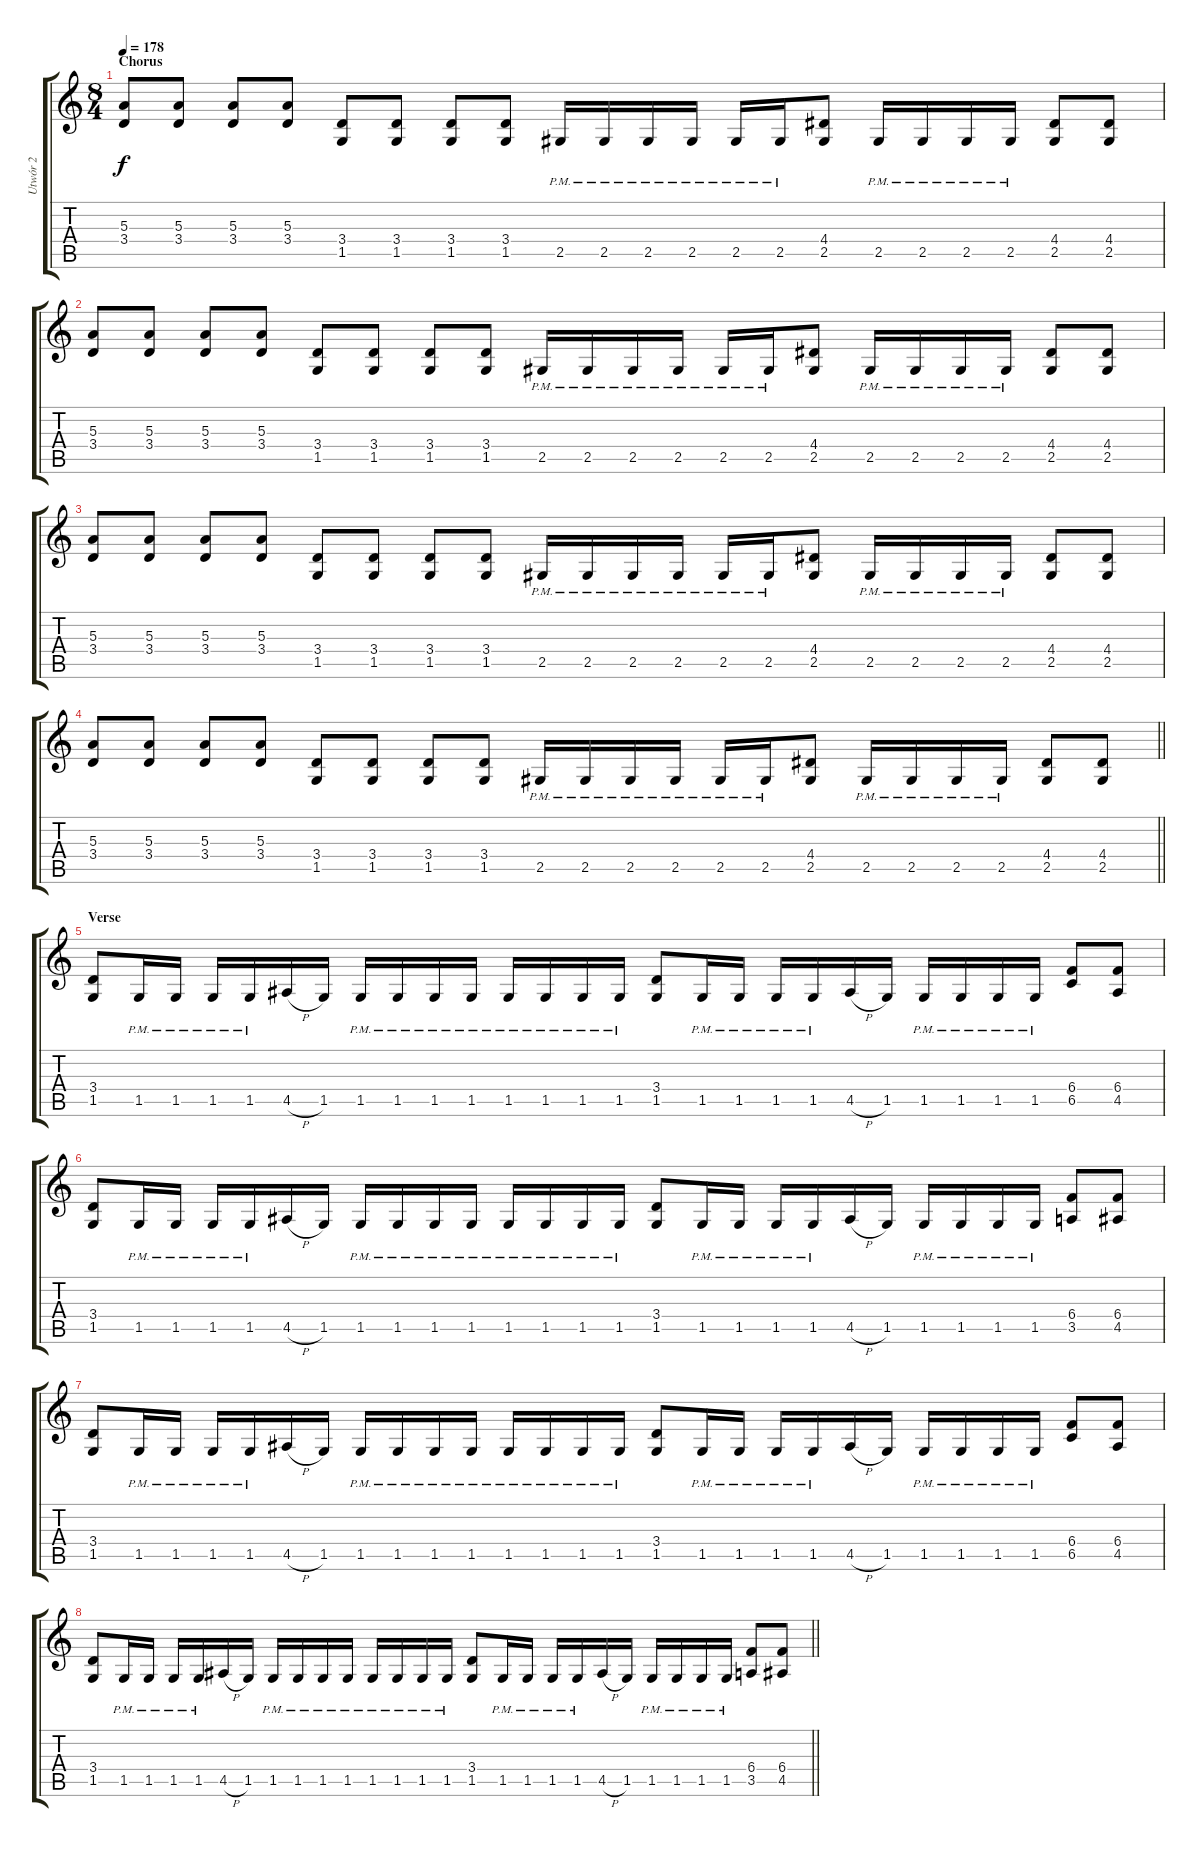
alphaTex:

\track ("Utwór 2" "Utwór 2") {instrument distortionguitar}
\staff {score tabs}
\tuning (Db4 Ab3 E3 B2 Gb2 Db2) {hide}
\ts (8 4)
\section ("" "Chorus")
\tempo 178
\clef g2
\ks c
(5.3 3.4).8{dy f} (5.3 3.4).8 (5.3 3.4).8 (5.3 3.4).8 (3.4 1.5).8 (3.4 1.5).8 (3.4 1.5).8 (3.4 1.5).8 2.5{pm}.16 2.5{pm}.16 2.5{pm}.16 2.5{pm}.16 2.5{pm}.16 2.5{pm}.16 (4.4 2.5).8 2.5{pm}.16 2.5{pm}.16 2.5{pm}.16 2.5{pm}.16 (4.4 2.5).8 (4.4 2.5).8 |
(5.3 3.4).8 (5.3 3.4).8 (5.3 3.4).8 (5.3 3.4).8 (3.4 1.5).8 (3.4 1.5).8 (3.4 1.5).8 (3.4 1.5).8 2.5{pm}.16 2.5{pm}.16 2.5{pm}.16 2.5{pm}.16 2.5{pm}.16 2.5{pm}.16 (4.4 2.5).8 2.5{pm}.16 2.5{pm}.16 2.5{pm}.16 2.5{pm}.16 (4.4 2.5).8 (4.4 2.5).8 |
(5.3 3.4).8 (5.3 3.4).8 (5.3 3.4).8 (5.3 3.4).8 (3.4 1.5).8 (3.4 1.5).8 (3.4 1.5).8 (3.4 1.5).8 2.5{pm}.16 2.5{pm}.16 2.5{pm}.16 2.5{pm}.16 2.5{pm}.16 2.5{pm}.16 (4.4 2.5).8 2.5{pm}.16 2.5{pm}.16 2.5{pm}.16 2.5{pm}.16 (4.4 2.5).8 (4.4 2.5).8 |
\barLineRight lightlight
(5.3 3.4).8 (5.3 3.4).8 (5.3 3.4).8 (5.3 3.4).8 (3.4 1.5).8 (3.4 1.5).8 (3.4 1.5).8 (3.4 1.5).8 2.5{pm}.16 2.5{pm}.16 2.5{pm}.16 2.5{pm}.16 2.5{pm}.16 2.5{pm}.16 (4.4 2.5).8 2.5{pm}.16 2.5{pm}.16 2.5{pm}.16 2.5{pm}.16 (4.4 2.5).8 (4.4 2.5).8 |
\section ("" "Verse")
(3.4 1.5).8 1.5{pm}.16 1.5{pm}.16 1.5{pm}.16 1.5{pm}.16 4.5{h}.16 1.5.16 1.5{pm}.16 1.5{pm}.16 1.5{pm}.16 1.5{pm}.16 1.5{pm}.16 1.5{pm}.16 1.5{pm}.16 1.5{pm}.16 (3.4 1.5).8 1.5{pm}.16 1.5{pm}.16 1.5{pm}.16 1.5{pm}.16 4.5{h}.16 1.5.16 1.5{pm}.16 1.5{pm}.16 1.5{pm}.16 1.5{pm}.16 (6.4 6.5).8 (6.4 4.5).8 |
(3.4 1.5).8 1.5{pm}.16 1.5{pm}.16 1.5{pm}.16 1.5{pm}.16 4.5{h}.16 1.5.16 1.5{pm}.16 1.5{pm}.16 1.5{pm}.16 1.5{pm}.16 1.5{pm}.16 1.5{pm}.16 1.5{pm}.16 1.5{pm}.16 (3.4 1.5).8 1.5{pm}.16 1.5{pm}.16 1.5{pm}.16 1.5{pm}.16 4.5{h}.16 1.5.16 1.5{pm}.16 1.5{pm}.16 1.5{pm}.16 1.5{pm}.16 (6.4 3.5).8 (6.4 4.5).8 |
(3.4 1.5).8 1.5{pm}.16 1.5{pm}.16 1.5{pm}.16 1.5{pm}.16 4.5{h}.16 1.5.16 1.5{pm}.16 1.5{pm}.16 1.5{pm}.16 1.5{pm}.16 1.5{pm}.16 1.5{pm}.16 1.5{pm}.16 1.5{pm}.16 (3.4 1.5).8 1.5{pm}.16 1.5{pm}.16 1.5{pm}.16 1.5{pm}.16 4.5{h}.16 1.5.16 1.5{pm}.16 1.5{pm}.16 1.5{pm}.16 1.5{pm}.16 (6.4 6.5).8 (6.4 4.5).8 |
\barLineRight lightlight
(3.4 1.5).8 1.5{pm}.16 1.5{pm}.16 1.5{pm}.16 1.5{pm}.16 4.5{h}.16 1.5.16 1.5{pm}.16 1.5{pm}.16 1.5{pm}.16 1.5{pm}.16 1.5{pm}.16 1.5{pm}.16 1.5{pm}.16 1.5{pm}.16 (3.4 1.5).8 1.5{pm}.16 1.5{pm}.16 1.5{pm}.16 1.5{pm}.16 4.5{h}.16 1.5.16 1.5{pm}.16 1.5{pm}.16 1.5{pm}.16 1.5{pm}.16 (6.4 3.5).8 (6.4 4.5).8
